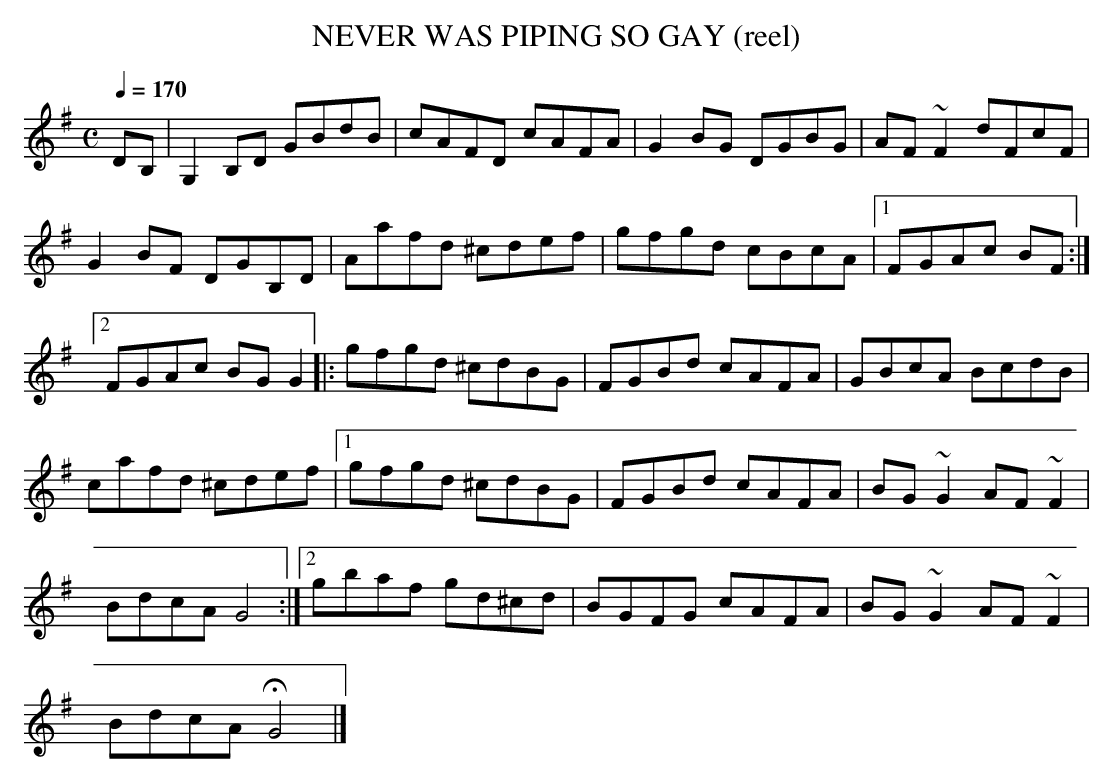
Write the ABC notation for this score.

X:1
T:NEVER WAS PIPING SO GAY (reel)
Q:1/4=170
L:1/8
M:C
K:G
DB,|G,2 B,D GBdB|cAFD cAFA|G2 BG DGBG|AF ~F2 dFcF|
G2 BF DGB,D|Aafd ^cdef|gfgd cBcA |1 FGAc BF:|
[2 FGAc BGG2|:gfgd ^cdBG|FGBd cAFA|GBcA BcdB|
cafd ^cdef|1 gfgd ^cdBG|FGBd cAFA|BG ~G2 AF ~F2|
BdcA G4:|2 gbaf gd^cd|BGFG cAFA|BG ~G2 AF ~F2|
BdcA HG4|]
